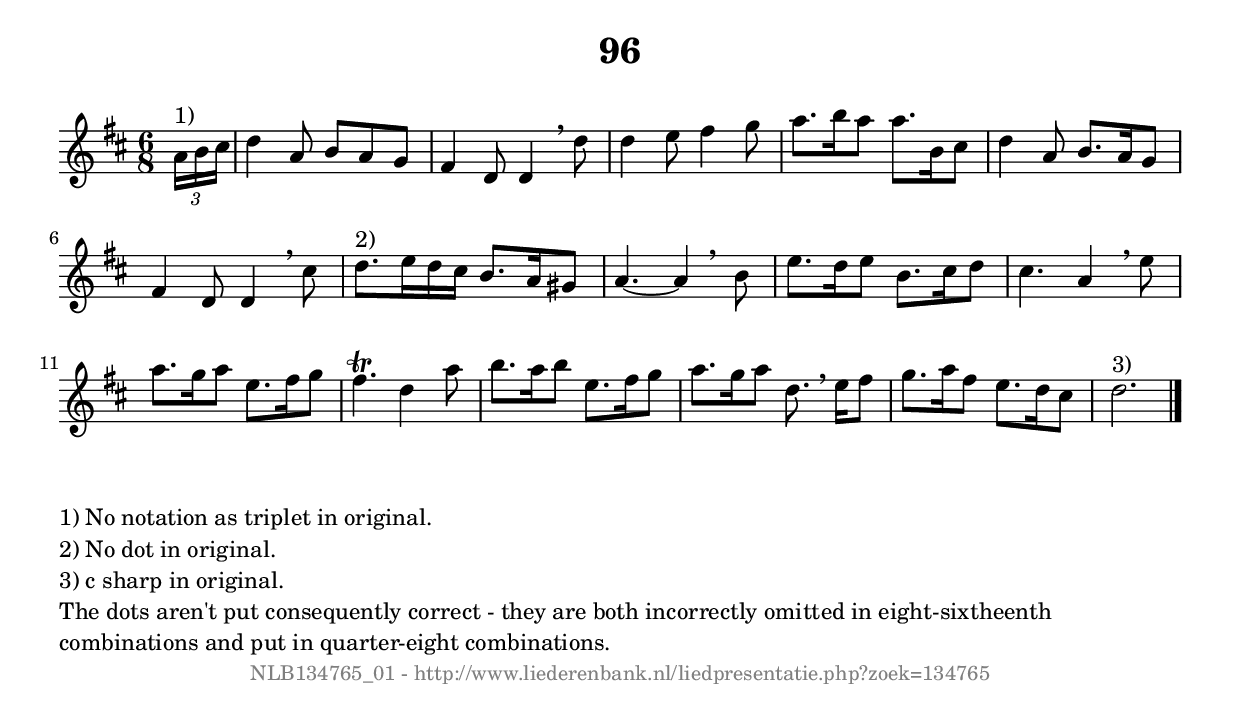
%
% produced by wce2krn 1.64 (7 June 2014)
%
\version"2.16"
#(append! paper-alist '(("long" . (cons (* 210 mm) (* 2000 mm)))))
#(set-default-paper-size "long")
sb = {\breathe}
mBreak = {\breathe }
bBreak = {\breathe }
x = {\once\override NoteHead #'style = #'cross }
gl=\glissando
itime={\override Staff.TimeSignature #'stencil = ##f }
ficta = {\once\set suggestAccidentals = ##t}
fine = {\once\override Score.RehearsalMark #'self-alignment-X = #1 \mark \markup {\italic{Fine}}}
dc = {\once\override Score.RehearsalMark #'self-alignment-X = #1 \mark \markup {\italic{D.C.}}}
dcf = {\once\override Score.RehearsalMark #'self-alignment-X = #1 \mark \markup {\italic{D.C. al Fine}}}
dcc = {\once\override Score.RehearsalMark #'self-alignment-X = #1 \mark \markup {\italic{D.C. al Coda}}}
ds = {\once\override Score.RehearsalMark #'self-alignment-X = #1 \mark \markup {\italic{D.S.}}}
dsf = {\once\override Score.RehearsalMark #'self-alignment-X = #1 \mark \markup {\italic{D.S. al Fine}}}
dsc = {\once\override Score.RehearsalMark #'self-alignment-X = #1 \mark \markup {\italic{D.S. al Coda}}}
pv = {\set Score.repeatCommands = #'((volta "1"))}
sv = {\set Score.repeatCommands = #'((volta "2"))}
tv = {\set Score.repeatCommands = #'((volta "3"))}
qv = {\set Score.repeatCommands = #'((volta "4"))}
xv = {\set Score.repeatCommands = #'((volta #f))}
\header{ tagline = ""
title = "96"
}
\score {{
\key d \major
\relative g'
{
\set melismaBusyProperties = #'()
\partial 32*4
\time 6/8
\tempo 4=120
\override Score.MetronomeMark #'transparent = ##t
\override Score.RehearsalMark #'break-visibility = #(vector #t #t #f)
\times 2/3 { a16^"1)" b cis } d4 a8 b a g fis4 d8 d4 \sb d'8 d4 e8 fis4 g8 a8. b16 a8 a8. b,16 cis8 d4 a8 b8. a16 g8 fis4 d8 d4 \sb cis'8 d8.^"2)" e16 d cis b8. a16 gis8 a4.~ a4 \bar ":|:" \bBreak
b8 e8. d16 e8 b8. cis16 d8 cis4. a4 \sb e'8 a8. g16 a8 e8. fis16 g8 fis4.^\trill d4 a'8 b8. a16 b8 e,8. fis16 g8 a8. g16 a8 d,8. \sb e16 fis8 g8. a16 fis8 e8. d16 cis8 d2.^"3)" \bar "|."
 }}
 \midi { }
 \layout {
            indent = 0.0\cm
}
}
\markup { \wordwrap-string #" 
1) No notation as triplet in original.

2) No dot in original.

3) c sharp in original.

The dots aren't put consequently correct - they are both incorrectly omitted in eight-sixtheenth combinations and put in quarter-eight combinations.
"}
\markup { \vspace #0 } \markup { \with-color #grey \fill-line { \center-column { \smaller "NLB134765_01 - http://www.liederenbank.nl/liedpresentatie.php?zoek=134765" } } }
